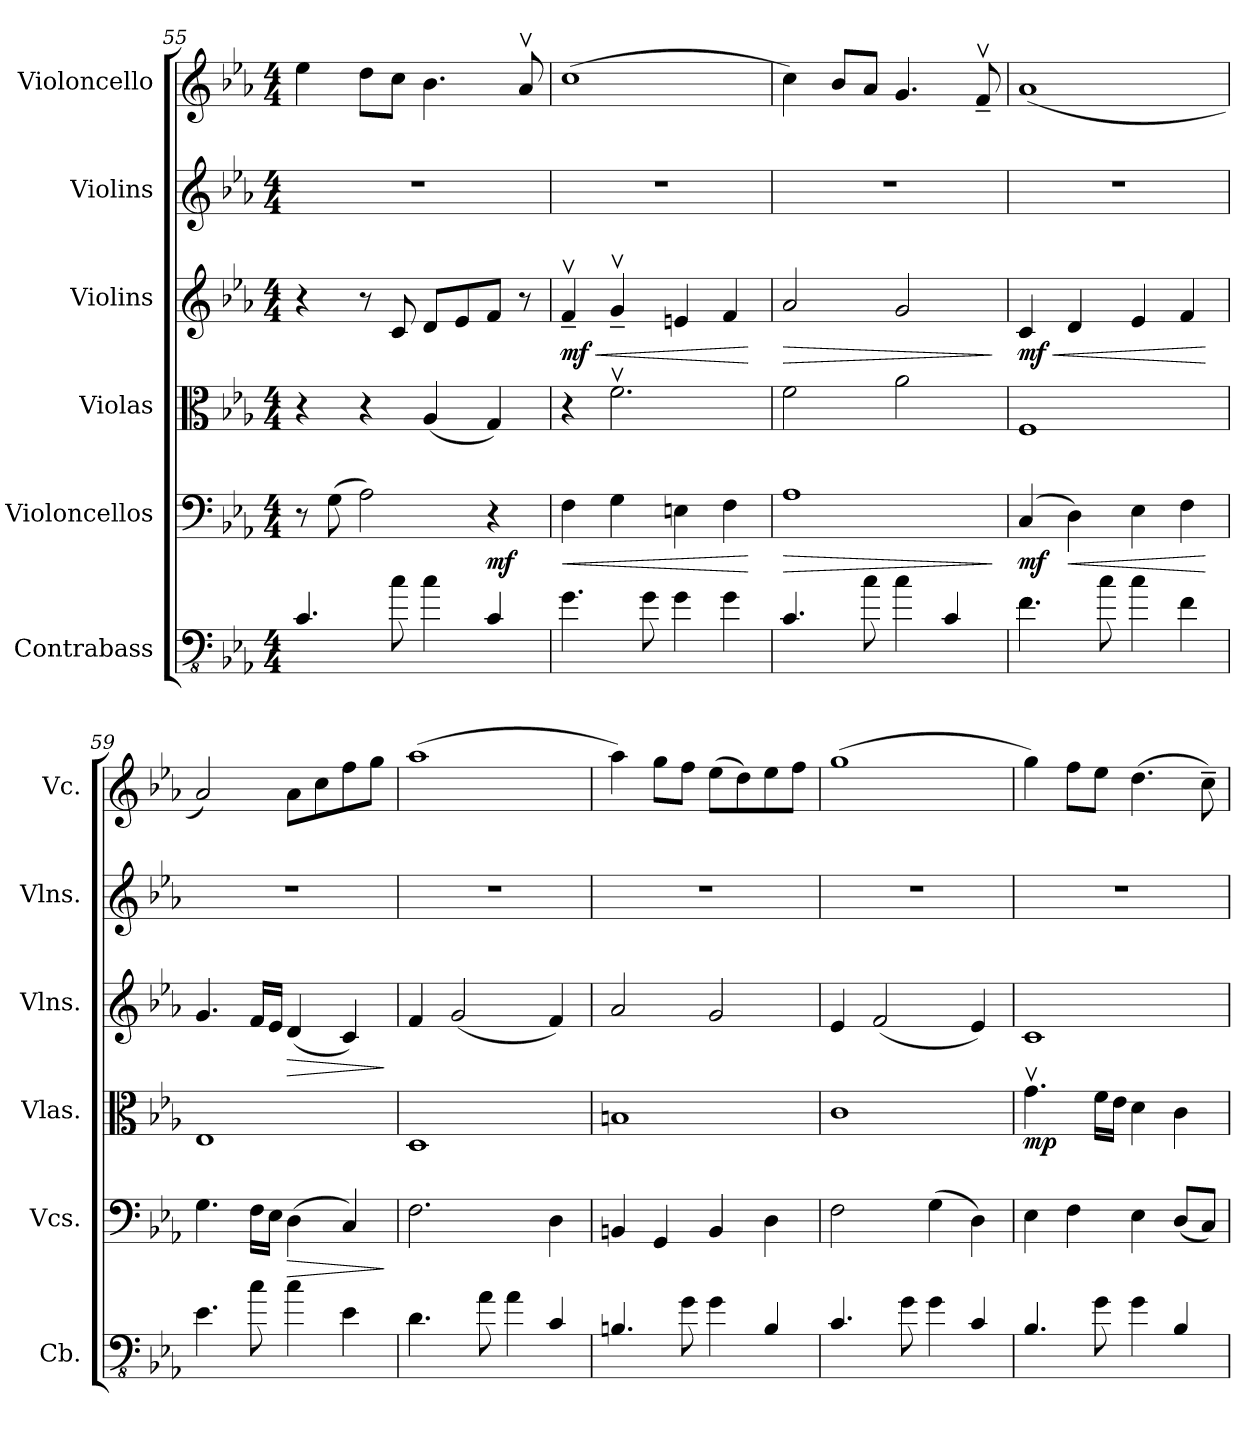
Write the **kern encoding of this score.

**kern	**kern	**dynam	**kern	**dynam	**kern	**dynam	**kern	**kern
*part6	*part5	*part5	*part4	*part4	*part3	*part3	*part2	*part1
*staff6	*staff5	*staff5	*staff4	*staff4	*staff3	*staff3	*staff2	*staff1
*I"Contrabass	*I"Violoncellos	*	*I"Violas	*	*I"Violins	*	*I"Violins	*I"Violoncello
*I'Cb.	*I'Vcs.	*	*I'Vlas.	*	*I'Vlns.	*	*I'Vlns.	*I'Vc.
*clefFv4	*clefF4	*	*clefC3	*	*clefG2	*	*clefG2	*clefG2
*ITrd7c12	*	*	*	*	*	*	*	*
*k[b-e-a-]	*k[b-e-a-]	*	*k[b-e-a-]	*	*k[b-e-a-]	*	*k[b-e-a-]	*k[b-e-a-]
*M4/4	*M4/4	*	*M4/4	*	*M4/4	*	*M4/4	*M4/4
=55	=55	=55	=55	=55	=55	=55	=55	=55
4.CC/	8r	.	4r	.	4r	.	1r	4ee-\
.	(8G\	.	.	.	.	.	.	.
.	2A-\)	.	4r	.	8r	.	.	8dd\L
8C\	.	.	.	.	8c/	.	.	8cc\J
4C\	.	.	(4A-/	.	8d/L	.	.	4.b-\
.	.	.	.	.	8e-/	.	.	.
!	!	!LO:DY:b	!	!	!	!	!	!
4CC/	4r	mf	4G/)	.	8f/J	.	.	.
.	.	.	.	.	8r	.	.	8a-v/
=56	=56	=56	=56	=56	=56	=56	=56	=56
!	!	!LO:HP:b	!	!	!	!LO:HP:b	!	!
!	!	!	!	!	!	!LO:DY:n=1:b	!	!
4.GG\	4F\	<	4r	.	4fv~/	< mf	1r	(1cc
.	4G\	.	2.fv\	.	4gv~/	.	.	.
8GG\	.	.	.	.	.	.	.	.
4GG\	4En\	.	.	.	4en/	.	.	.
4GG\	4F\	.	.	.	4f/	.	.	.
.	.	[	.	.	.	[	.	.
=57	=57	=57	=57	=57	=57	=57	=57	=57
!	!	!LO:HP:b	!	!	!	!LO:HP:b	!	!
4.CC/	1A-	>	2f\	.	2a-/	>	1r	4cc\)
.	.	.	.	.	.	.	.	8b-/L
8C\	.	.	.	.	.	.	.	8a-/J
4C\	.	.	2a-\	.	2g/	.	.	4.g/
4CC/	.	.	.	.	.	.	.	.
.	.	.	.	.	.	.	.	8fv~/
.	.	]	.	.	.	]	.	.
=58	=58	=58	=58	=58	=58	=58	=58	=58
!	!	!LO:DY:b	!	!	!	!LO:HP:b	!	!
!	!	!	!	!	!	!LO:DY:n=1:b	!	!
4.FF\	(4C/	mf	1F	.	4c/	< mf	1r	(1a-
!	!	!LO:HP:b	!	!	!	!	!	!
.	4D\)	<	.	.	4d/	.	.	.
8C\	.	.	.	.	.	.	.	.
4C\	4E-\	.	.	.	4e-/	.	.	.
4FF\	4F\	.	.	.	4f/	.	.	.
.	.	[	.	.	.	[	.	.
!!LO:LB:g=z
=59	=59	=59	=59	=59	=59	=59	=59	=59
4.EE-\	4.G\	.	1E-	.	4.g/	.	1r	2a-/)
8C\	16F\LL	.	.	.	16f/LL	.	.	.
.	16E-\JJ	.	.	.	16e-/JJ	.	.	.
!	!	!LO:HP:b	!	!	!	!LO:HP:b	!	!
4C\	(4D\	>	.	.	(4d/	>	.	8a-\L
.	.	.	.	.	.	.	.	8cc\
4EE-\	4C/)	.	.	.	4c/)	.	.	8ff\
.	.	.	.	.	.	.	.	8gg\J
.	.	]	.	.	.	]	.	.
=60	=60	=60	=60	=60	=60	=60	=60	=60
4.DD\	2.F\	.	1D	.	4f/	.	1r	(1aa-
.	.	.	.	.	(2g/	.	.	.
8AA-\	.	.	.	.	.	.	.	.
4AA-\	.	.	.	.	.	.	.	.
4CC/	4D\	.	.	.	4f/)	.	.	.
=61	=61	=61	=61	=61	=61	=61	=61	=61
4.BBBn/	4BBn/	.	1Bn	.	2a-/	.	1r	4aa-\)
.	4GG/	.	.	.	.	.	.	8gg\L
8GG\	.	.	.	.	.	.	.	8ff\J
4GG\	4BB/	.	.	.	2g/	.	.	(8ee-\L
.	.	.	.	.	.	.	.	8dd\)
4BBB/	4D\	.	.	.	.	.	.	8ee-\
.	.	.	.	.	.	.	.	8ff\J
=62	=62	=62	=62	=62	=62	=62	=62	=62
4.CC/	2F\	.	1c	.	4e-/	.	1r	(1gg
.	.	.	.	.	(2f/	.	.	.
8GG\	.	.	.	.	.	.	.	.
4GG\	(4G\	.	.	.	.	.	.	.
4CC/	4D\)	.	.	.	4e-/)	.	.	.
=63	=63	=63	=63	=63	=63	=63	=63	=63
!	!	!	!	!LO:DY:b	!	!	!	!
4.BBB-/	4E-\	.	4.gv\	mp	1c	.	1r	4gg\)
.	4F\	.	.	.	.	.	.	8ff\L
8GG\	.	.	16f\LL	.	.	.	.	8ee-\J
.	.	.	16e-\JJ	.	.	.	.	.
4GG\	4E-\	.	4d\	.	.	.	.	(4.dd\
4BBB-/	(8D/L	.	4c\	.	.	.	.	.
.	8C/J)	.	.	.	.	.	.	8cc~\)
=	=	=	=	=	=	=	=	=
*-	*-	*-	*-	*-	*-	*-	*-	*-
